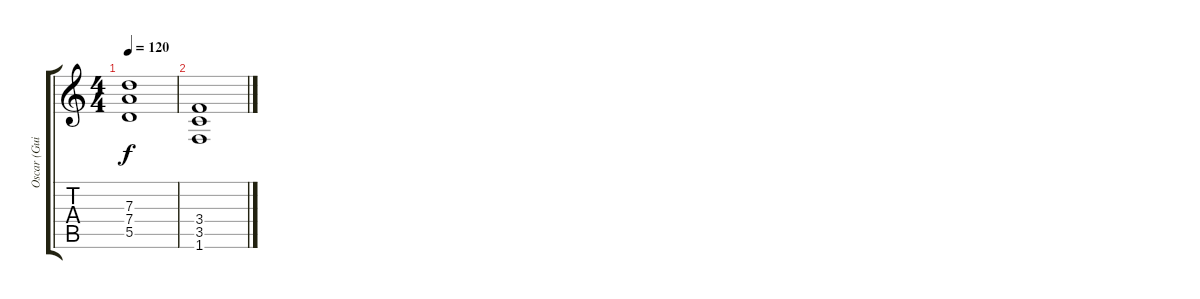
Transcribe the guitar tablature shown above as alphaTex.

\track ("Oscar (Guitar II)" "Oscar (Gui") {instrument distortionguitar}
\staff {score tabs}
\tuning (E4 B3 G3 D3 A2 E2) {hide}
\ts (4 4)
\tempo 120
\clef g2
\ks c
(7.3 7.4 5.5).1{dy f} |
(3.4 3.5 1.6).1
